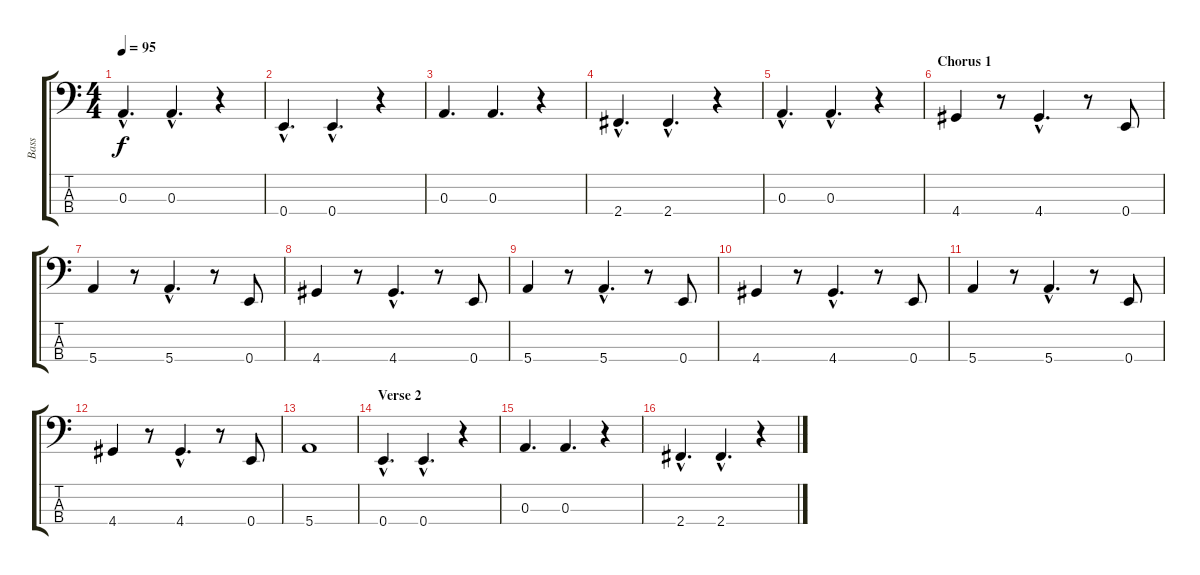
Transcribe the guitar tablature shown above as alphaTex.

\track ("Bass" "Bass") {instrument electricbassfinger}
\staff {score tabs}
\tuning (G2 D2 A1 E1) {hide}
\ts (4 4)
\tempo 95
\clef f4
\ks c
0.3{hac}.4{d dy f} 0.3{hac}.4{d} r.4 |
0.4{hac}.4{d} 0.4{hac}.4{d} r.4 |
0.3.4{d} 0.3.4{d} r.4 |
2.4{hac}.4{d} 2.4{hac}.4{d} r.4 |
0.3{hac}.4{d} 0.3{hac}.4{d} r.4 |
\section ("" "Chorus 1")
4.4.4 r.8 4.4{hac}.4{d} r.8 0.4.8 |
5.4.4 r.8 5.4{hac}.4{d} r.8 0.4.8 |
4.4.4 r.8 4.4{hac}.4{d} r.8 0.4.8 |
5.4.4 r.8 5.4{hac}.4{d} r.8 0.4.8 |
4.4.4 r.8 4.4{hac}.4{d} r.8 0.4.8 |
5.4.4 r.8 5.4{hac}.4{d} r.8 0.4.8 |
4.4.4 r.8 4.4{hac}.4{d} r.8 0.4.8 |
5.4.1 |
\section ("" "Verse 2")
0.4{hac}.4{d} 0.4{hac}.4{d} r.4 |
0.3.4{d} 0.3.4{d} r.4 |
2.4{hac}.4{d} 2.4{hac}.4{d} r.4
